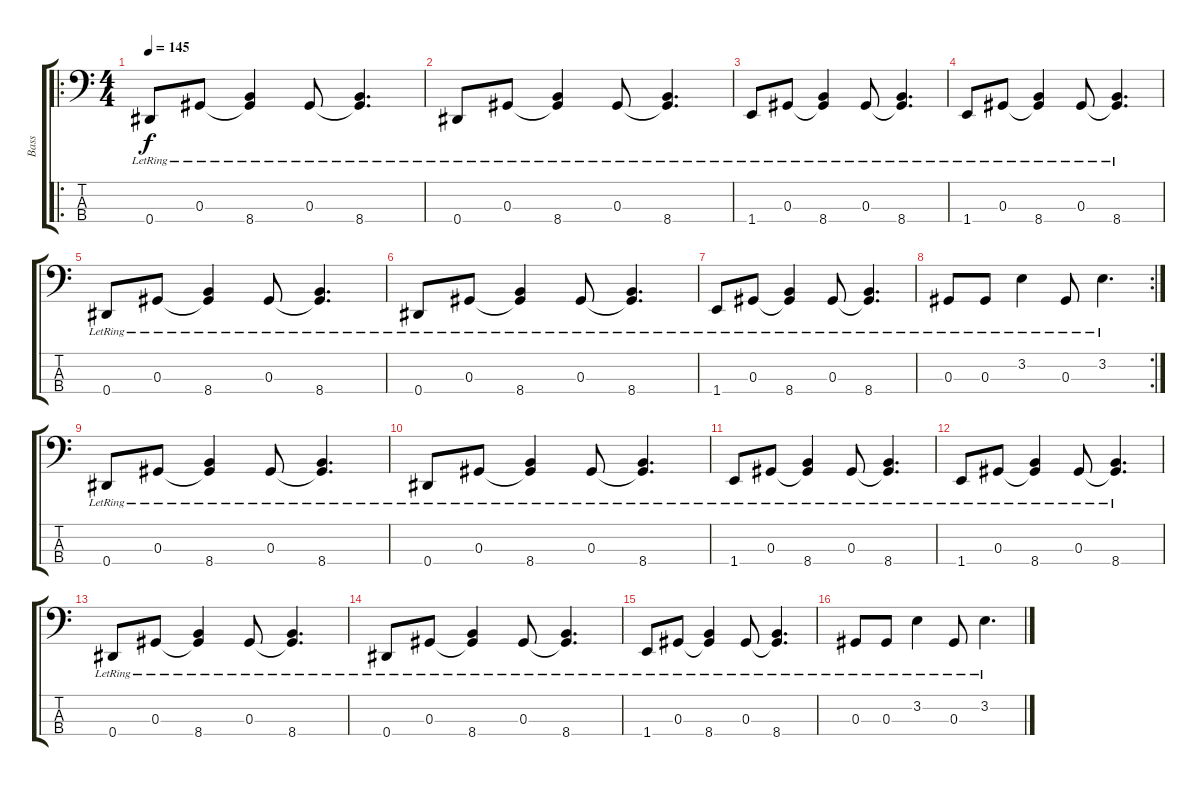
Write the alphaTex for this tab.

\track ("Bass" "Bass") {instrument electricbassfinger}
\staff {score tabs}
\tuning (Gb2 Db2 Ab1 Eb1) {hide}
\ro
\ts (4 4)
\tempo 145
\clef f4
\ks c
0.4{lr}.8{dy f} 0.3{lr}.8 (0.3{t} 8.4{lr}).4 0.3{lr}.8 (0.3{t} 8.4{lr}).4{d} |
0.4{lr}.8 0.3{lr}.8 (0.3{t} 8.4{lr}).4 0.3{lr}.8 (0.3{t} 8.4{lr}).4{d} |
1.4{lr}.8 0.3{lr}.8 (0.3{t} 8.4{lr}).4 0.3{lr}.8 (0.3{t} 8.4{lr}).4{d} |
1.4{lr}.8 0.3{lr}.8 (0.3{t} 8.4{lr}).4 0.3{lr}.8 (0.3{t} 8.4{lr}).4{d} |
0.4{lr}.8 0.3{lr}.8 (0.3{t} 8.4{lr}).4 0.3{lr}.8 (0.3{t} 8.4{lr}).4{d} |
0.4{lr}.8 0.3{lr}.8 (0.3{t} 8.4{lr}).4 0.3{lr}.8 (0.3{t} 8.4{lr}).4{d} |
1.4{lr}.8 0.3{lr}.8 (0.3{t} 8.4{lr}).4 0.3{lr}.8 (0.3{t} 8.4{lr}).4{d} |
\rc 2
0.3{lr}.8 0.3{lr}.8 3.2{lr}.4 0.3{lr}.8 3.2{lr}.4{d} |
0.4{lr}.8 0.3{lr}.8 (0.3{t} 8.4{lr}).4 0.3{lr}.8 (0.3{t} 8.4{lr}).4{d} |
0.4{lr}.8 0.3{lr}.8 (0.3{t} 8.4{lr}).4 0.3{lr}.8 (0.3{t} 8.4{lr}).4{d} |
1.4{lr}.8 0.3{lr}.8 (0.3{t} 8.4{lr}).4 0.3{lr}.8 (0.3{t} 8.4{lr}).4{d} |
1.4{lr}.8 0.3{lr}.8 (0.3{t} 8.4{lr}).4 0.3{lr}.8 (0.3{t} 8.4{lr}).4{d} |
0.4{lr}.8 0.3{lr}.8 (0.3{t} 8.4{lr}).4 0.3{lr}.8 (0.3{t} 8.4{lr}).4{d} |
0.4{lr}.8 0.3{lr}.8 (0.3{t} 8.4{lr}).4 0.3{lr}.8 (0.3{t} 8.4{lr}).4{d} |
1.4{lr}.8 0.3{lr}.8 (0.3{t} 8.4{lr}).4 0.3{lr}.8 (0.3{t} 8.4{lr}).4{d} |
0.3{lr}.8 0.3{lr}.8 3.2{lr}.4 0.3{lr}.8 3.2{lr}.4{d}
